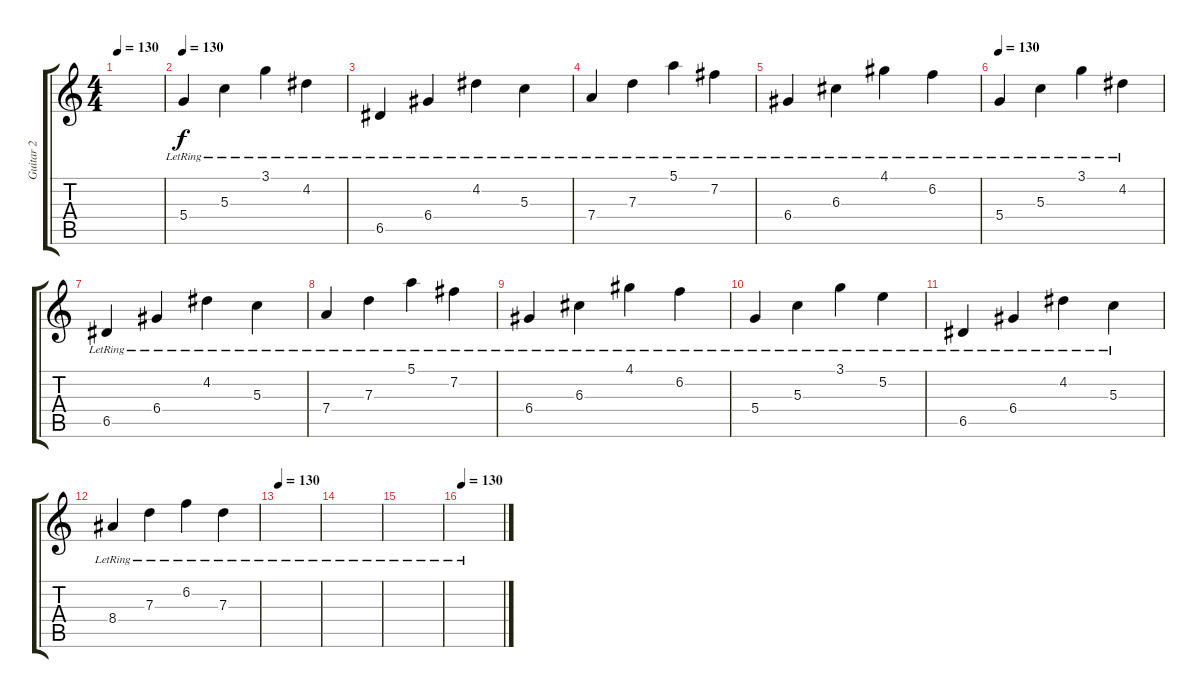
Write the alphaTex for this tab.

\track ("Guitar 2" "Guitar 2") {instrument overdrivenguitar}
\staff {score tabs}
\tuning (E4 B3 G3 D3 A2 E2) {hide}
\ts (4 4)
\tempo 130
\clef g2
\ks c
|
\tempo 130
5.4{lr}.4{volume 10 instrument electricguitarjazz} 5.3{lr}.4 3.1{lr}.4 4.2{lr}.4 |
6.5{lr}.4 6.4{lr}.4 4.2{lr}.4 5.3{lr}.4 |
7.4{lr}.4 7.3{lr}.4 5.1{lr}.4 7.2{lr}.4 |
6.4{lr}.4 6.3{lr}.4 4.1{lr}.4 6.2{lr}.4 |
\tempo 130
5.4{lr}.4{instrument electricguitarjazz} 5.3{lr}.4 3.1{lr}.4 4.2{lr}.4 |
6.5{lr}.4 6.4{lr}.4 4.2{lr}.4 5.3{lr}.4 |
7.4{lr}.4 7.3{lr}.4 5.1{lr}.4 7.2{lr}.4 |
6.4{lr}.4 6.3{lr}.4 4.1{lr}.4 6.2{lr}.4 |
5.4{lr}.4 5.3{lr}.4 3.1{lr}.4 5.2{lr}.4 |
6.5{lr}.4 6.4{lr}.4 4.2{lr}.4 5.3{lr}.4 |
8.4{lr}.4 7.3{lr}.4 6.2{lr}.4 7.3{lr}.4 |
\tempo 120
\tempo 130
|
|
|
\tempo 130
